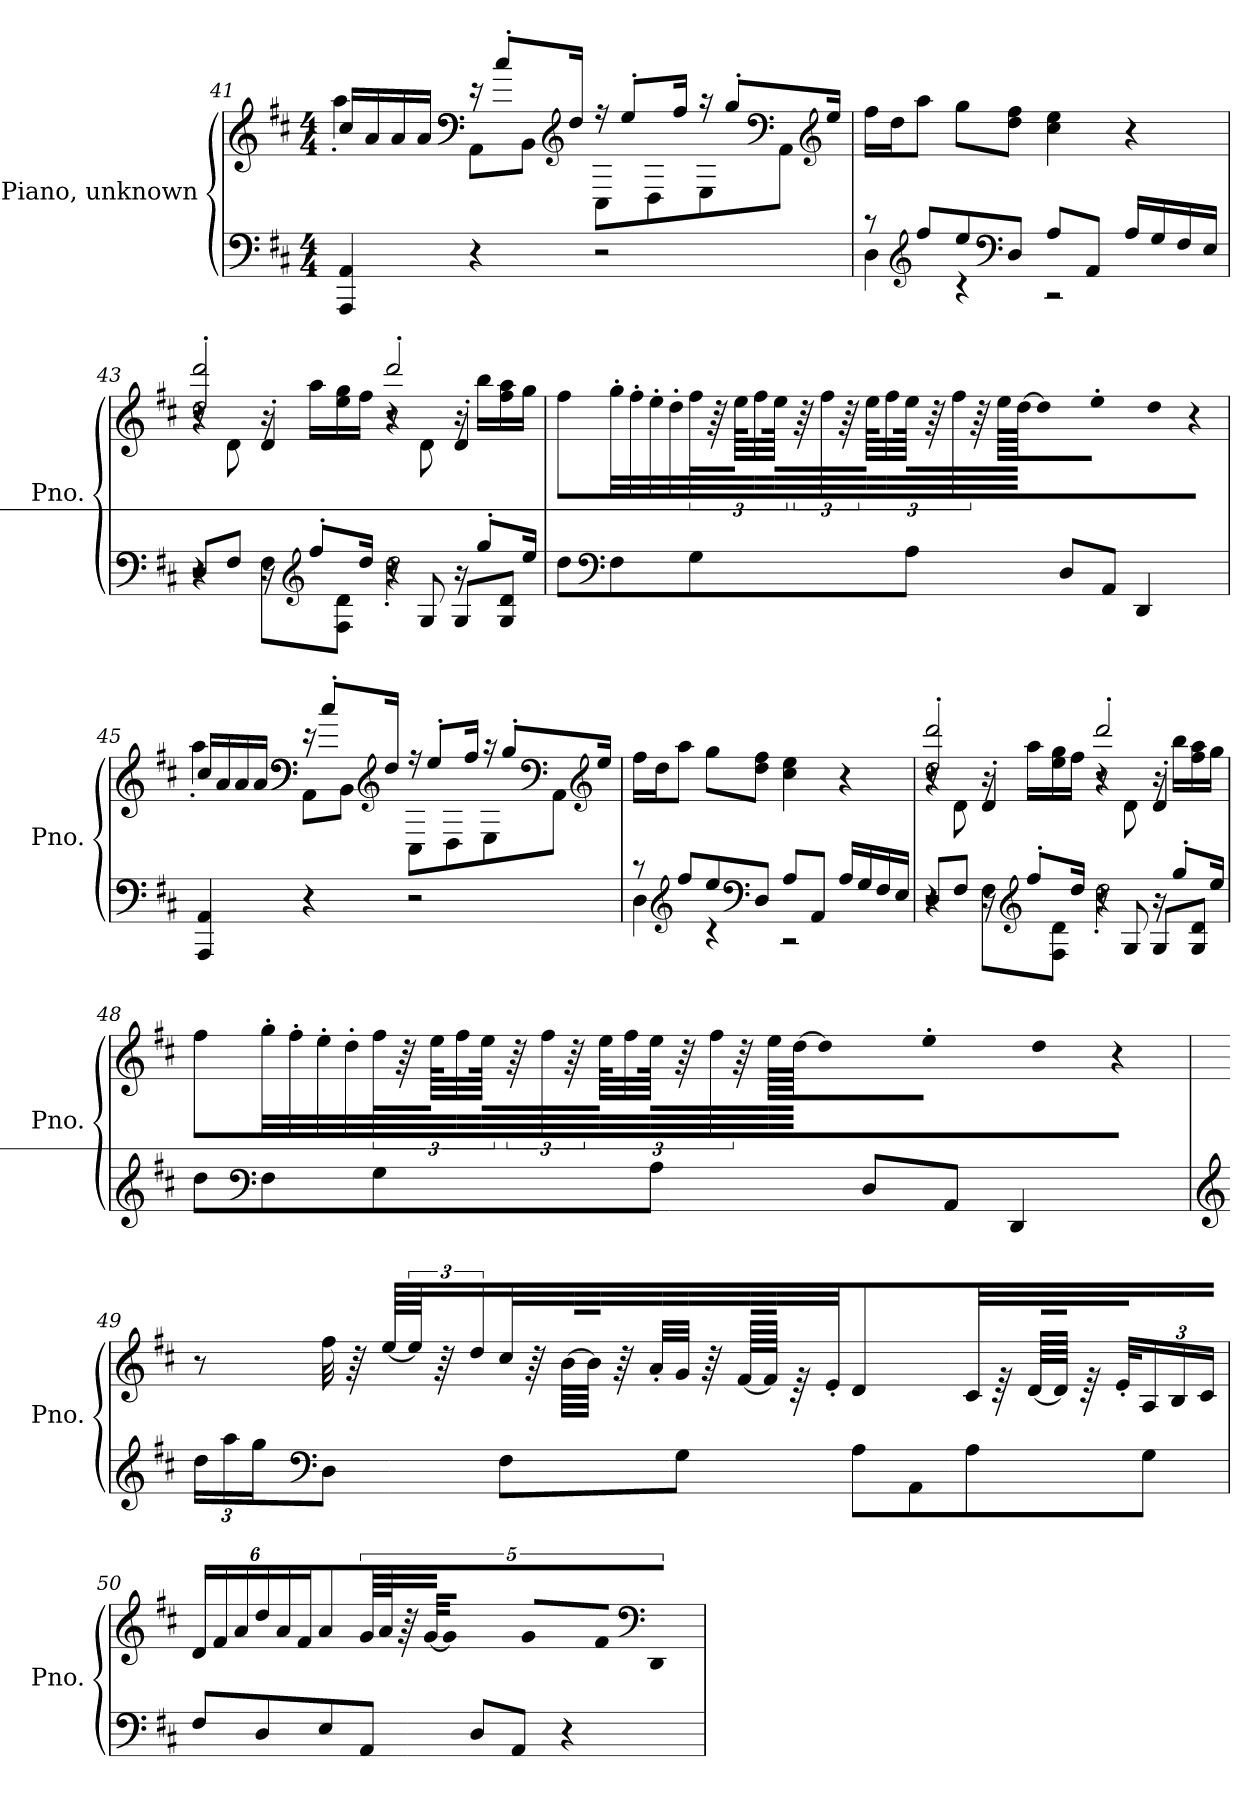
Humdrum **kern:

**kern	**kern
*part1	*part1
*staff2	*staff1
*I"Piano, unknown	*
*I'Pno.	*
!!LO:LB:g=z
*clefF4	*clefG2
*k[f#c#]	*k[f#c#]
*M4/4	*M4/4
=41	=41
*	*^
4AAA/ 4AA/	16cc#/LL	4aa'\
.	16a/	.
.	16a/	.
.	16a/JJ	.
*	*clefF4	*
4r	16r	8AA\L
.	8cc#'/L	.
.	.	8BB\J
*	*clefG2	*
.	16dd/Jk	.
2r	16r	8C#\L
.	8ee'/L	.
.	.	8D\
.	16ff#/Jk	.
.	16r	8E\
.	8gg'/L	.
*	*clefF4	*
.	.	8AA\J
*	*clefG2	*
.	16ee/Jk	.
*	*v	*v
=42	=42
*^	*
8r	4D\	16ff#\LL
.	.	16dd\J
*clefG2	*	*
8ff#/L	.	8aa\J
8ee/	4r	8gg\L
*clefF4	*	*
8D/J	.	8dd\ 8ff#\J
8A/L	2r	4cc#\ 4ee\
8AA/J	.	.
16A/LL	.	4r
16G/	.	.
16F#/	.	.
16E/JJ	.	.
!!LO:LB:g=z
=43	=43	=43
*	*^	*^
*	*	*	*	*^
8D/L	4r	2r	2dd/' 2ddd/'	8r	4r
8F#/J	.	.	.	8d\	.
16r	8F#\L	.	.	16r	4d'/
*clefG2	*	*	*	*	*
8ff#'/L	.	.	.	16aa\LL	.
.	8F#\ 8d\J	.	.	16ee\ 16gg\	.
16dd/Jk	.	.	.	16ff#\JJ	.
8r	2dd'\	4r	2ddd'/	8r	4r
8G/	.	.	.	8d\	.
16r	.	8G/L	.	16r	4d'/
8gg'/L	.	.	.	16bb\LL	.
.	.	8G/ 8d/J	.	16ff#\ 16aa\	.
16ee/Jk	.	.	.	16gg\JJ	.
*v	*v	*v	*	*	*
*	*v	*v	*v
=44	=44
8dd\L	8ff#\L
*clefF4	*
8F#\	32gg'\LL
.	32ff#'\
.	32ee'\
.	32dd'\
8G\	96ff#\JJJk
.	96r
.	96ee\KLLL
*	*Xbrackettup
.	48ff#\
.	96ee\JJJk
*	*brackettup
.	96r
.	96ff#\
.	96r
*	*Xbrackettup
.	96ee\KLLL
.	48ff#\
*	*brackettup
8A\J	96ee\JJJk
.	96r
.	96ff#\
.	96r
.	96ee\LLLL
.	[96dd\J
.	32dd\]
.	32ee'\JJJ
8D/L	4dd\
8AA/J	.
4DD/	4r
!!LO:PB:g=z
=45	=45
*	*^
4AAA/ 4AA/	16cc#/LL	4aa'\
.	16a/	.
.	16a/	.
.	16a/JJ	.
*	*clefF4	*
4r	16r	8AA\L
.	8cc#'/L	.
.	.	8BB\J
*	*clefG2	*
.	16dd/Jk	.
2r	16r	8C#\L
.	8ee'/L	.
.	.	8D\
.	16ff#/Jk	.
.	16r	8E\
.	8gg'/L	.
*	*clefF4	*
.	.	8AA\J
*	*clefG2	*
.	16ee/Jk	.
*	*v	*v
=46	=46
*^	*
8r	4D\	16ff#\LL
.	.	16dd\J
*clefG2	*	*
8ff#/L	.	8aa\J
8ee/	4r	8gg\L
*clefF4	*	*
8D/J	.	8dd\ 8ff#\J
8A/L	2r	4cc#\ 4ee\
8AA/J	.	.
16A/LL	.	4r
16G/	.	.
16F#/	.	.
16E/JJ	.	.
!!LO:LB:g=z
=47	=47	=47
*	*^	*^
*	*	*	*	*^
8D/L	4r	2r	2dd/' 2ddd/'	8r	4r
8F#/J	.	.	.	8d\	.
16r	8F#\L	.	.	16r	4d'/
*clefG2	*	*	*	*	*
8ff#'/L	.	.	.	16aa\LL	.
.	8F#\ 8d\J	.	.	16ee\ 16gg\	.
16dd/Jk	.	.	.	16ff#\JJ	.
8r	2dd'\	4r	2ddd'/	8r	4r
8G/	.	.	.	8d\	.
16r	.	8G/L	.	16r	4d'/
8gg'/L	.	.	.	16bb\LL	.
.	.	8G/ 8d/J	.	16ff#\ 16aa\	.
16ee/Jk	.	.	.	16gg\JJ	.
*v	*v	*v	*	*	*
*	*v	*v	*v
=48	=48
8dd\L	8ff#\L
*clefF4	*
8F#\	32gg'\LL
.	32ff#'\
.	32ee'\
.	32dd'\
8G\	96ff#\JJJk
.	96r
.	96ee\KLLL
*	*Xbrackettup
.	48ff#\
.	96ee\JJJk
*	*brackettup
.	96r
.	96ff#\
.	96r
*	*Xbrackettup
.	96ee\KLLL
.	48ff#\
*	*brackettup
8A\J	96ee\JJJk
.	96r
.	96ff#\
.	96r
.	96ee\LLLL
.	[96dd\J
.	32dd\]
.	32ee'\JJJ
8D/L	4dd\
8AA/J	.
4DD/	4r
!!LO:LB:g=z
=49	=49
*clefG2	*
*Xbrackettup	*
24dd\LL	8r
24aa\	.
24gg\J	.
*clefF4	*
8D\J	32ff#\
.	64r
.	[64ee\LLLL
.	96ee\JJJJ]
.	96r
.	24dd\
8F#\L	32cc#\
.	64r
.	[64b\LLLL
.	64b\JJJJ]
.	64r
.	32a'/LLL
8G\J	32g/JJJ
.	64r
.	[64f#/LLLL
.	64f#/JJJJ]
.	64r
.	32e'/
8A\L	4d/
8AA\	.
8A\	32c#/
.	64r
.	[64d/LLLL
.	64d/JJJJ]
.	64r
.	32e'/KLL
*	*Xbrackettup
8G\J	24A/
.	24B/
.	24c#/JJ
!!LO:LB:g=z
=50	=50
8F#/L	24d/LL
.	24f#/
.	24a/
8D/	24dd/
.	24a/
.	24f#/J
8E/	8a/
*	*brackettup
8AA/J	80g/LLL
.	80a/JJJJ
.	80r
.	[40g/KLL
.	16g/JJ]
8D/L	8g/L
8AA/J	8f#/J
*	*clefF4
4r	4DD/
=	=
*-	*-
